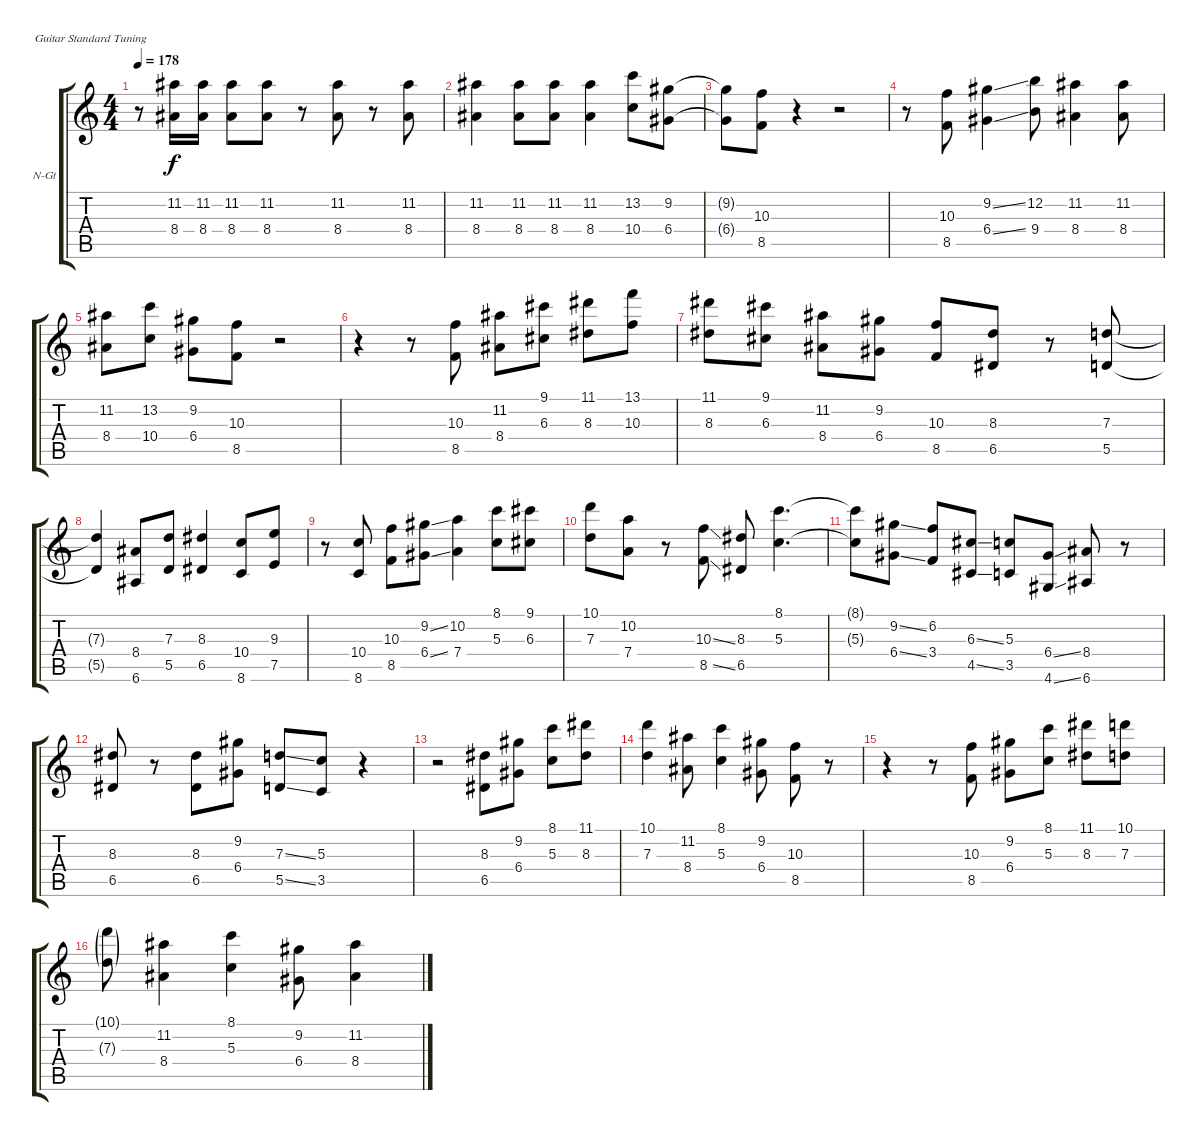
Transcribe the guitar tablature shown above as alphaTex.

\bracketExtendMode groupsimilarinstruments
\firstSystemTrackNameOrientation horizontal
\otherSystemsTrackNameOrientation horizontal
\track ("Track 1" "N-Gt") {instrument acousticguitarnylon}
\staff {score tabs}
\tuning (E4 B3 G3 D3 A2 E2)
\ts (4 4)
\tempo 178
\clef g2
\ks c
r.8{dy f} (11.2 8.4).16 (11.2 8.4).16 (11.2 8.4).8 (11.2 8.4).8 r.8 (11.2 8.4).8 r.8 (11.2 8.4).8 |
(11.2 8.4).4 (11.2 8.4).8 (11.2 8.4).8 (11.2 8.4).4 (13.2 10.4).8 (9.2 6.4).8 |
(9.2{t} 6.4{t}).8 (10.3 8.5).8 r.4 r.2 |
r.8 (10.3 8.5).8 (9.2{ss} 6.4{ss}).4 (12.2 9.4).8 (11.2 8.4).4 (11.2 8.4).8 |
(11.2 8.4).8 (13.2 10.4).8 (9.2 6.4).8 (10.3 8.5).8 r.2 |
r.4 r.8 (10.3 8.5).8 (11.2 8.4).8 (9.1 6.3).8 (11.1 8.3).8 (13.1 10.3).8 |
(11.1 8.3).8 (9.1 6.3).8 (11.2 8.4).8 (9.2 6.4).8 (10.3 8.5).8 (8.3 6.5).8 r.8 (7.3 5.5).8 |
(7.3{t} 5.5{t}).4 (8.4 6.6).8 (7.3 5.5).8 (8.3 6.5).4 (10.4 8.6).8 (9.3 7.5).8 |
r.8 (10.4 8.6).8 (10.3 8.5).8 (9.2{ss} 6.4{ss}).8 (10.2 7.4).4 (8.1 5.3).8 (9.1 6.3).8 |
(10.1 7.3).8 (10.2 7.4).8 r.8 (10.3{ss} 8.5{ss}).8 (8.3 6.5).8 (8.1 5.3).4{d} |
(8.1{t} 5.3{t}).8 (9.2{ss} 6.4{ss}).8 (6.2 3.4).8 (6.3{ss} 4.5{ss}).8 (5.3 3.5).8 (6.4{ss} 4.6{ss}).8 (8.4 6.6).8 r.8 |
(8.3 6.5).8 r.8 (8.3 6.5).8 (9.2 6.4).8 (7.3{ss} 5.5{ss}).8 (5.3 3.5).8 r.4 |
r.2 (8.3 6.5).8 (9.2 6.4).8 (8.1 5.3).8 (11.1 8.3).8 |
(10.1 7.3).4 (11.2 8.4).8 (8.1 5.3).4 (9.2 6.4).8 (10.3 8.5).8 r.8 |
r.4 r.8 (10.3 8.5).8 (9.2 6.4).8 (8.1 5.3).8 (11.1 8.3).8 (10.1 7.3).8 |
(10.1{g} 7.3{g}).8 (11.2 8.4).4 (8.1 5.3).4 (9.2 6.4).8 (11.2 8.4).4
